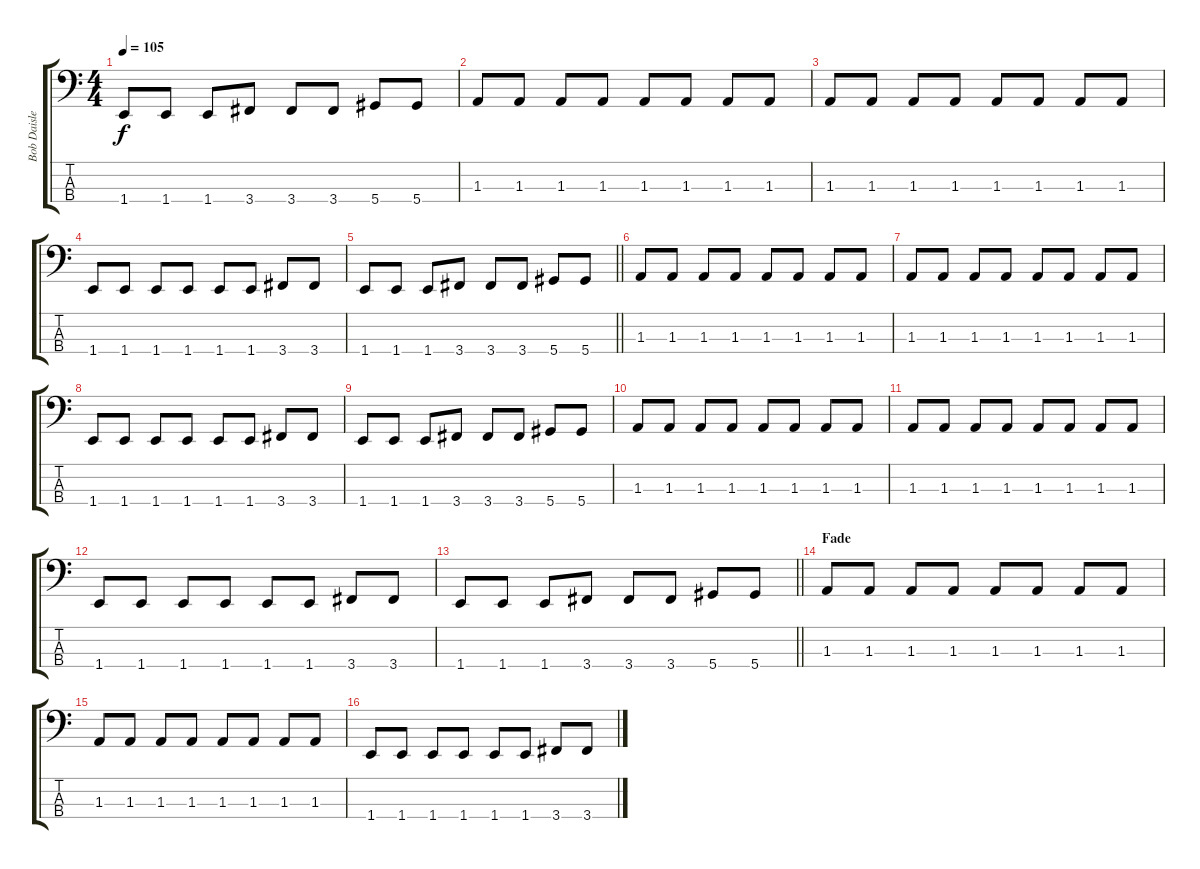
\track ("Bob Daisley" "Bob Daisle") {instrument electricbassfinger}
\staff {score tabs}
\tuning (Gb2 Db2 Ab1 Eb1) {hide}
\ts (4 4)
\tempo 105
\clef f4
\ks c
1.4.8{dy f} 1.4.8 1.4.8 3.4.8 3.4.8 3.4.8 5.4.8 5.4.8 |
1.3.8 1.3.8 1.3.8 1.3.8 1.3.8 1.3.8 1.3.8 1.3.8 |
1.3.8 1.3.8 1.3.8 1.3.8 1.3.8 1.3.8 1.3.8 1.3.8 |
1.4.8 1.4.8 1.4.8 1.4.8 1.4.8 1.4.8 3.4.8 3.4.8 |
\barLineRight lightlight
1.4.8 1.4.8 1.4.8 3.4.8 3.4.8 3.4.8 5.4.8 5.4.8 |
1.3.8 1.3.8 1.3.8 1.3.8 1.3.8 1.3.8 1.3.8 1.3.8 |
1.3.8 1.3.8 1.3.8 1.3.8 1.3.8 1.3.8 1.3.8 1.3.8 |
1.4.8 1.4.8 1.4.8 1.4.8 1.4.8 1.4.8 3.4.8 3.4.8 |
1.4.8 1.4.8 1.4.8 3.4.8 3.4.8 3.4.8 5.4.8 5.4.8 |
1.3.8 1.3.8 1.3.8 1.3.8 1.3.8 1.3.8 1.3.8 1.3.8 |
1.3.8 1.3.8 1.3.8 1.3.8 1.3.8 1.3.8 1.3.8 1.3.8 |
1.4.8 1.4.8 1.4.8 1.4.8 1.4.8 1.4.8 3.4.8 3.4.8 |
\barLineRight lightlight
1.4.8 1.4.8 1.4.8 3.4.8 3.4.8 3.4.8 5.4.8 5.4.8 |
\section ("" "Fade")
1.3.8 1.3.8 1.3.8 1.3.8 1.3.8 1.3.8 1.3.8 1.3.8 |
1.3.8 1.3.8 1.3.8 1.3.8 1.3.8 1.3.8 1.3.8 1.3.8 |
1.4.8 1.4.8 1.4.8 1.4.8 1.4.8 1.4.8 3.4.8 3.4.8
